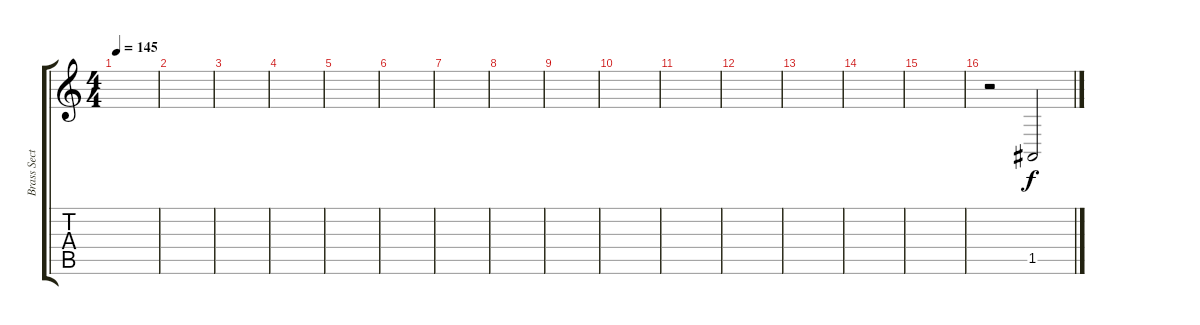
\track ("Brass Section" "Brass Sect") {instrument brasssection}
\staff {score tabs}
\tuning (E4 B3 G3 D3 A2 E2) {hide}
\ts (4 4)
\tempo 145
\clef g2
\ks c
|
|
|
|
|
|
|
|
|
|
|
|
|
|
|
r.2 1.5.2
